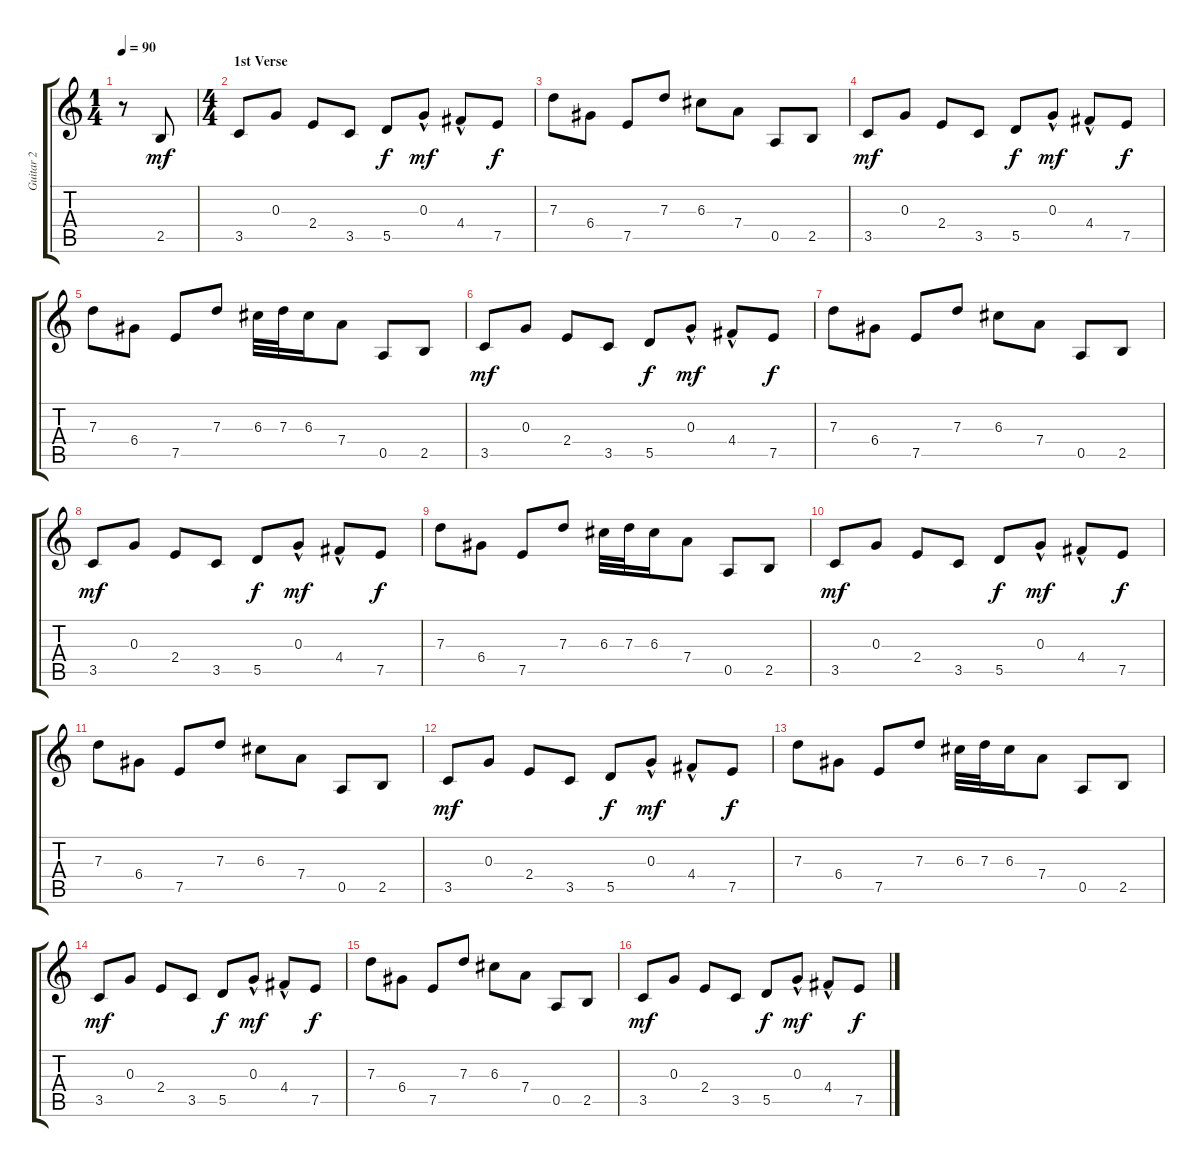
\track ("Guitar 2" "Guitar 2") {instrument electricguitarclean}
\staff {score tabs}
\tuning (E4 B3 G3 D3 A2 E2) {hide}
\ts (1 4)
\tempo 90
\clef g2
\ks c
r.8{dy mf instrument electricguitarclean} 2.5.8 |
\ts (4 4)
\section ("" "1st Verse")
3.5.8 0.3.8 2.4.8 3.5.8 5.5.8{dy f} 0.3{hac}.8{dy mf} 4.4{hac}.8 7.5.8{dy f} |
7.3.8 6.4.8 7.5.8 7.3.8 6.3.8 7.4.8 0.5.8 2.5.8 |
3.5.8{dy mf} 0.3.8 2.4.8 3.5.8 5.5.8{dy f} 0.3{hac}.8{dy mf} 4.4{hac}.8 7.5.8{dy f} |
7.3.8 6.4.8 7.5.8 7.3.8 6.3.32 7.3.32 6.3.16 7.4.8 0.5.8 2.5.8 |
3.5.8{dy mf} 0.3.8 2.4.8 3.5.8 5.5.8{dy f} 0.3{hac}.8{dy mf} 4.4{hac}.8 7.5.8{dy f} |
7.3.8 6.4.8 7.5.8 7.3.8 6.3.8 7.4.8 0.5.8 2.5.8 |
3.5.8{dy mf} 0.3.8 2.4.8 3.5.8 5.5.8{dy f} 0.3{hac}.8{dy mf} 4.4{hac}.8 7.5.8{dy f} |
7.3.8 6.4.8 7.5.8 7.3.8 6.3.32 7.3.32 6.3.16 7.4.8 0.5.8 2.5.8 |
3.5.8{dy mf} 0.3.8 2.4.8 3.5.8 5.5.8{dy f} 0.3{hac}.8{dy mf} 4.4{hac}.8 7.5.8{dy f} |
7.3.8 6.4.8 7.5.8 7.3.8 6.3.8 7.4.8 0.5.8 2.5.8 |
3.5.8{dy mf} 0.3.8 2.4.8 3.5.8 5.5.8{dy f} 0.3{hac}.8{dy mf} 4.4{hac}.8 7.5.8{dy f} |
7.3.8 6.4.8 7.5.8 7.3.8 6.3.32 7.3.32 6.3.16 7.4.8 0.5.8 2.5.8 |
3.5.8{dy mf} 0.3.8 2.4.8 3.5.8 5.5.8{dy f} 0.3{hac}.8{dy mf} 4.4{hac}.8 7.5.8{dy f} |
7.3.8 6.4.8 7.5.8 7.3.8 6.3.8 7.4.8 0.5.8 2.5.8 |
3.5.8{dy mf} 0.3.8 2.4.8 3.5.8 5.5.8{dy f} 0.3{hac}.8{dy mf} 4.4{hac}.8 7.5.8{dy f}
